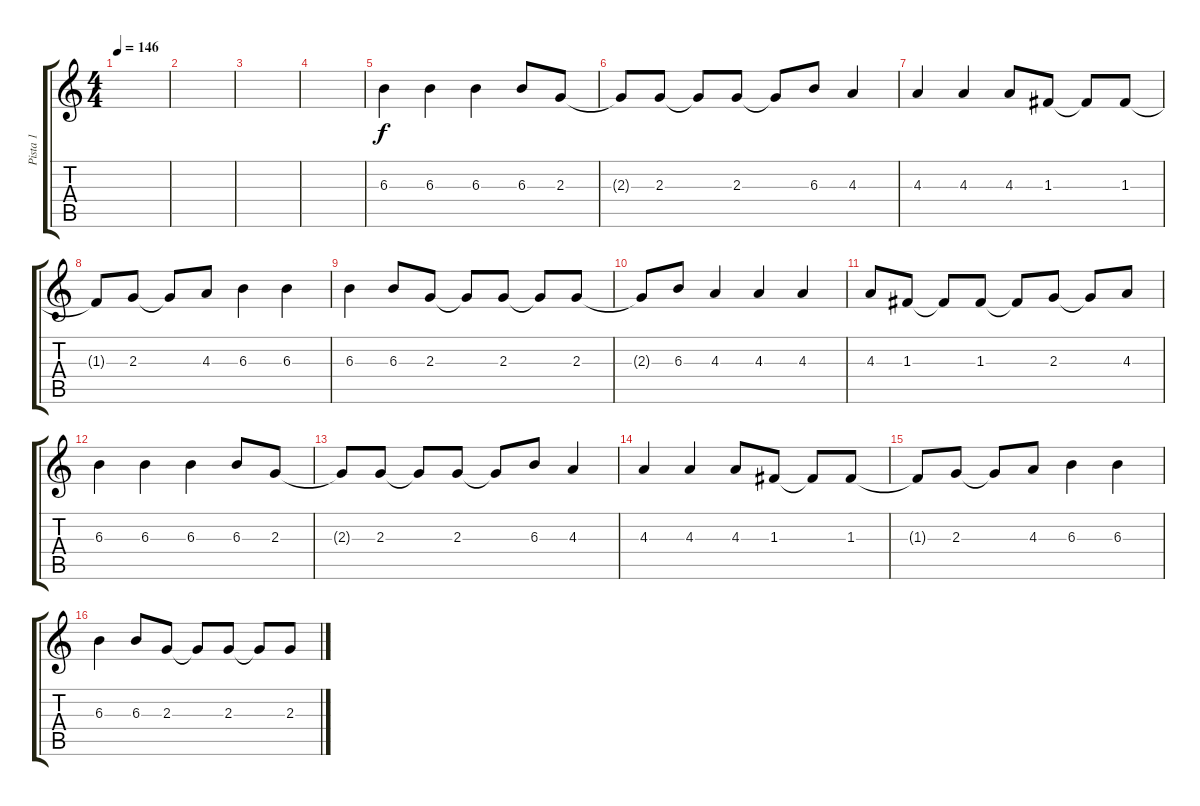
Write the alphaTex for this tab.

\track ("Pista 1" "Pista 1") {instrument distortionguitar}
\staff {score tabs}
\tuning (D4 A3 F3 C3 G2 D2) {hide}
\ts (4 4)
\tempo 146
\clef g2
\ks c
|
|
|
|
6.3.4 6.3.4 6.3.4 6.3.8 2.3.8 |
2.3{t}.8 2.3.8 2.3{t}.8 2.3.8 2.3{t}.8 6.3.8 4.3.4 |
4.3.4 4.3.4 4.3.8 1.3.8 1.3{t}.8 1.3.8 |
1.3{t}.8 2.3.8 2.3{t}.8 4.3.8 6.3.4 6.3.4 |
6.3.4 6.3.8 2.3.8 2.3{t}.8 2.3.8 2.3{t}.8 2.3.8 |
2.3{t}.8 6.3.8 4.3.4 4.3.4 4.3.4 |
4.3.8 1.3.8 1.3{t}.8 1.3.8 1.3{t}.8 2.3.8 2.3{t}.8 4.3.8 |
6.3.4 6.3.4 6.3.4 6.3.8 2.3.8 |
2.3{t}.8 2.3.8 2.3{t}.8 2.3.8 2.3{t}.8 6.3.8 4.3.4 |
4.3.4 4.3.4 4.3.8 1.3.8 1.3{t}.8 1.3.8 |
1.3{t}.8 2.3.8 2.3{t}.8 4.3.8 6.3.4 6.3.4 |
6.3.4 6.3.8 2.3.8 2.3{t}.8 2.3.8 2.3{t}.8 2.3.8
